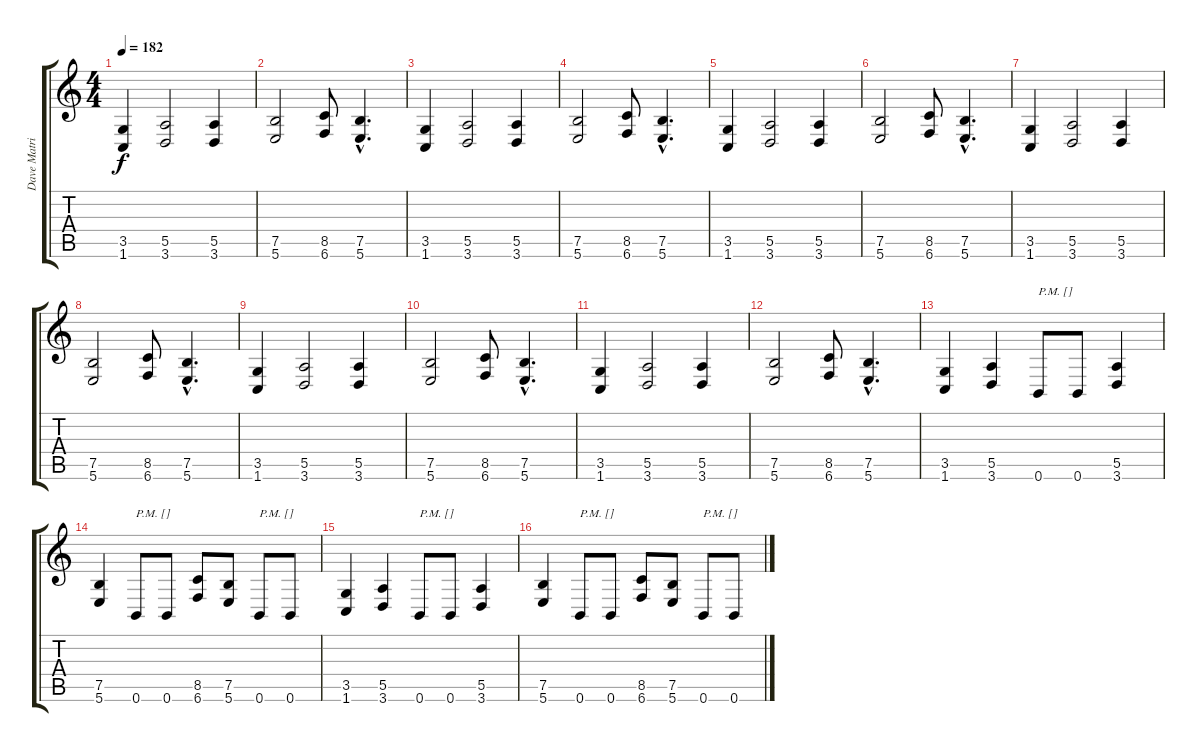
\track ("Dave Matrise" "Dave Matri") {instrument distortionguitar}
\staff {score tabs}
\tuning (B3 Gb3 D3 A2 E2 B1) {hide}
\ts (4 4)
\tempo 182
\clef g2
\ks c
(3.5 1.6).4{dy f instrument distortionguitar} (5.5 3.6).2 (5.5 3.6).4 |
(7.5 5.6).2 (8.5 6.6).8 (7.5{hac} 5.6{hac}).4{d} |
(3.5 1.6).4 (5.5 3.6).2 (5.5 3.6).4 |
(7.5 5.6).2 (8.5 6.6).8 (7.5{hac} 5.6{hac}).4{d} |
(3.5 1.6).4 (5.5 3.6).2 (5.5 3.6).4 |
(7.5 5.6).2 (8.5 6.6).8 (7.5{hac} 5.6{hac}).4{d} |
(3.5 1.6).4 (5.5 3.6).2 (5.5 3.6).4 |
(7.5 5.6).2 (8.5 6.6).8 (7.5{hac} 5.6{hac}).4{d} |
(3.5 1.6).4 (5.5 3.6).2 (5.5 3.6).4 |
(7.5 5.6).2 (8.5 6.6).8 (7.5{hac} 5.6{hac}).4{d} |
(3.5 1.6).4 (5.5 3.6).2 (5.5 3.6).4 |
(7.5 5.6).2 (8.5 6.6).8 (7.5{hac} 5.6{hac}).4{d} |
(3.5 1.6).4 (5.5 3.6).4 0.6.8{txt "P.M. [] "} 0.6.8 (5.5 3.6).4 |
(7.5 5.6).4 0.6.8{txt "P.M. []"} 0.6.8 (8.5 6.6).8 (7.5 5.6).8 0.6.8{txt "P.M. []"} 0.6.8 |
(3.5 1.6).4 (5.5 3.6).4 0.6.8{txt "P.M. [] "} 0.6.8 (5.5 3.6).4 |
(7.5 5.6).4 0.6.8{txt "P.M. []"} 0.6.8 (8.5 6.6).8 (7.5 5.6).8 0.6.8{txt "P.M. []"} 0.6.8
